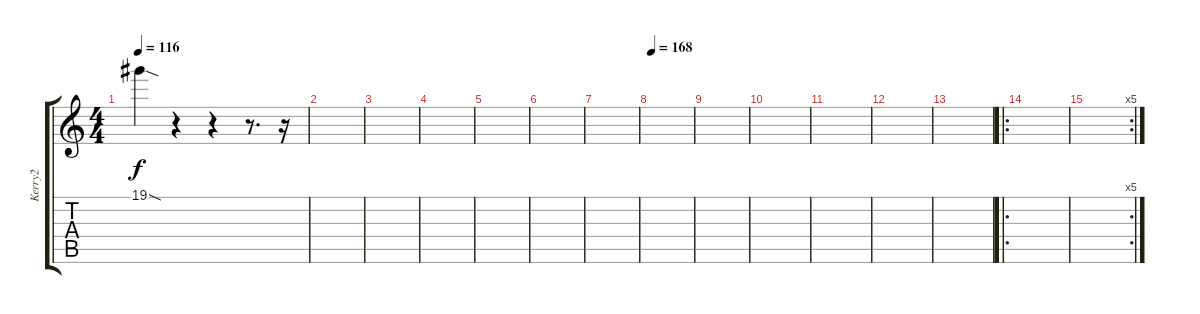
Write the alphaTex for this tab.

\track ("Kerry2" "Kerry2") {instrument distortionguitar}
\staff {score tabs}
\tuning (Db4 Ab3 E3 B2 Gb2 Db2) {hide}
\ts (4 4)
\tempo 116
\clef g2
\ks c
19.1{sod}.4{dy f} r.4 r.4 r.8{d} r.16 |
|
|
|
|
|
|
\tempo 168
|
|
|
|
|
|
\ro
|
\rc 5
